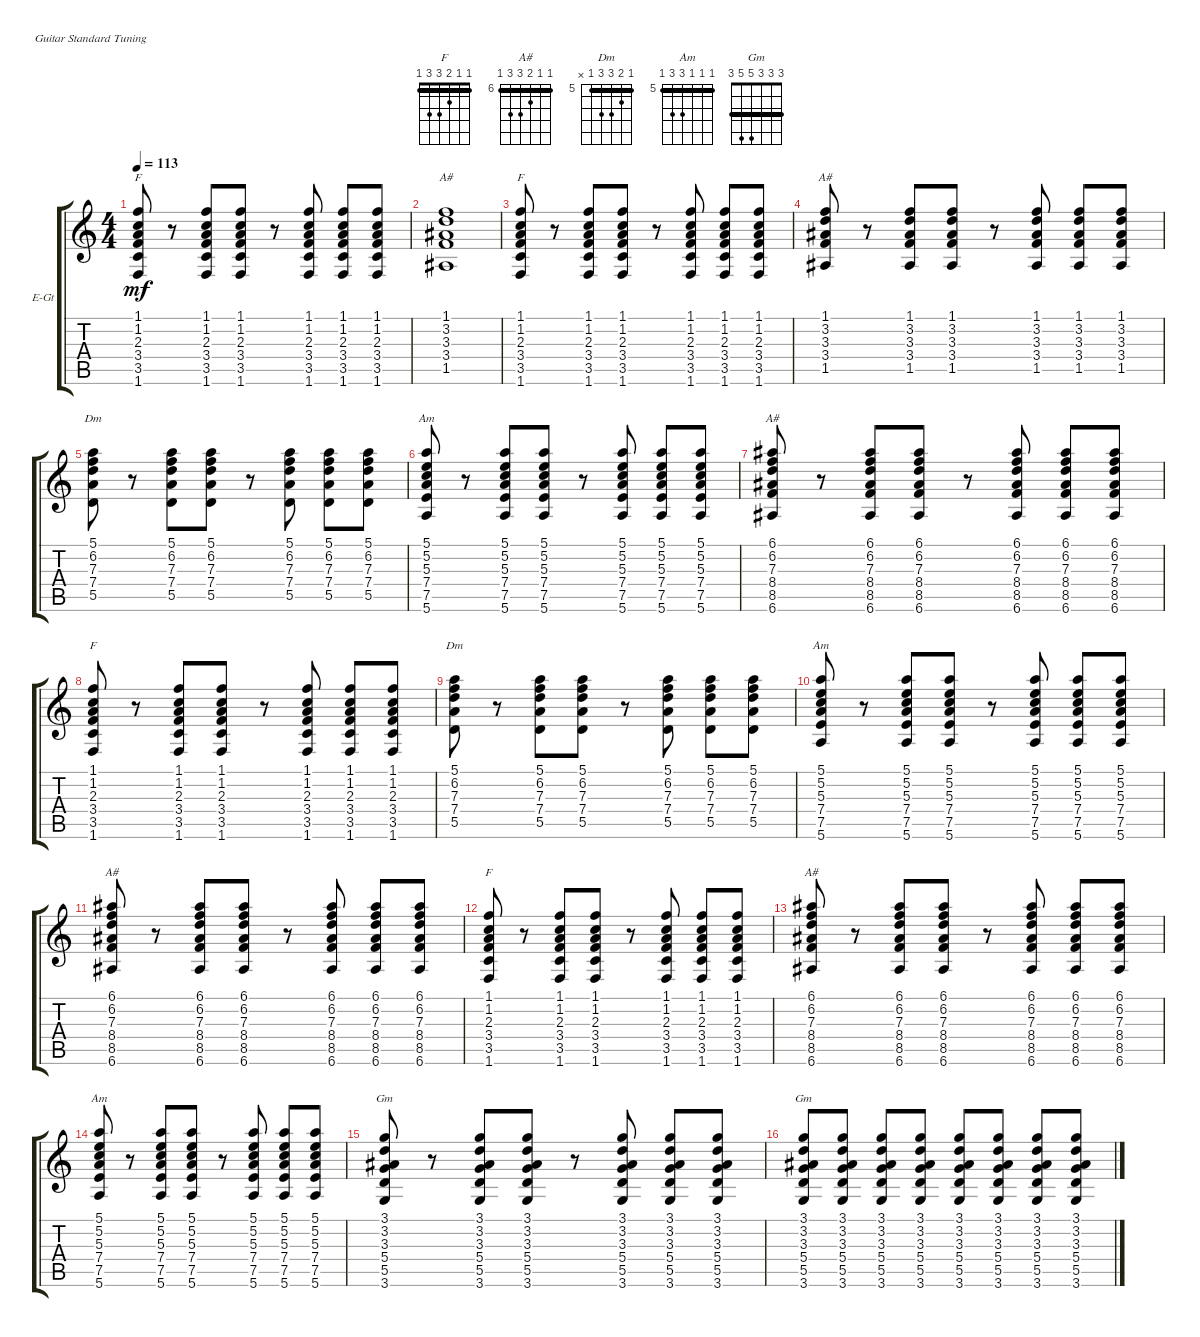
\defaultSystemsLayout 4
\bracketExtendMode groupsimilarinstruments
\firstSystemTrackNameOrientation horizontal
\otherSystemsTrackNameOrientation horizontal
\track ("Rythm" "E-Gt") {instrument electricguitarclean}
\staff {score tabs}
\tuning (E4 B3 G3 D3 A2 E2)
\chord ("F" 1 1 2 3 3 1) {barre (1 1)}
\chord ("A#" 1 3 3 3 1 x) {barre 1}
\chord ("Dm" 5 6 7 7 5 x) {firstfret 5 barre 5}
\chord ("Am" 5 5 5 7 7 5) {firstfret 5 barre (5 5 5)}
\chord ("A#" 6 6 7 8 8 6) {firstfret 6 barre (6 6)}
\chord ("Gm" 3 3 3 5 5 3) {barre (3 3 3)}
\ts (4 4)
\tempo 113
\clef g2
\scale
0.333333
\ks c
(1.6 3.5 3.4 2.3 1.2 1.1).8{ch "F" dy mf} r.8 (1.6 3.5 3.4 2.3 1.2 1.1).8 (1.6 3.5 3.4 2.3 1.2 1.1).8 r.8 (1.6 3.5 3.4 2.3 1.2 1.1).8 (1.6 3.5 3.4 2.3 1.2 1.1).8 (1.6 3.5 3.4 2.3 1.2 1.1).8 |
(1.5 3.4 3.3 3.2 1.1).1{ch "A#"} |
(1.6 3.5 3.4 2.3 1.2 1.1).8{ch "F"} r.8 (1.6 3.5 3.4 2.3 1.2 1.1).8 (1.6 3.5 3.4 2.3 1.2 1.1).8 r.8 (1.6 3.5 3.4 2.3 1.2 1.1).8 (1.6 3.5 3.4 2.3 1.2 1.1).8 (1.6 3.5 3.4 2.3 1.2 1.1).8 |
(1.5 3.4 3.3 3.2 1.1).8{ch "A#"} r.8 (1.5 3.4 3.3 3.2 1.1).8 (1.5 3.4 3.3 3.2 1.1).8 r.8 (1.5 3.4 3.3 3.2 1.1).8 (1.5 3.4 3.3 3.2 1.1).8 (1.5 3.4 3.3 3.2 1.1).8 |
(5.5 7.4 7.3 6.2 5.1).8{ch "Dm"} r.8 (5.5 7.4 7.3 6.2 5.1).8 (5.5 7.4 7.3 6.2 5.1).8 r.8 (5.5 7.4 7.3 6.2 5.1).8 (5.5 7.4 7.3 6.2 5.1).8 (5.5 7.4 7.3 6.2 5.1).8 |
(5.6 7.5 7.4 5.3 5.2 5.1).8{ch "Am"} r.8 (5.6 7.5 7.4 5.3 5.2 5.1).8 (5.6 7.5 7.4 5.3 5.2 5.1).8 r.8 (5.6 7.5 7.4 5.3 5.2 5.1).8 (5.6 7.5 7.4 5.3 5.2 5.1).8 (5.6 7.5 7.4 5.3 5.2 5.1).8 |
(6.6 8.5 8.4 7.3 6.2 6.1).8{ch "A#"} r.8 (6.6 8.5 8.4 7.3 6.2 6.1).8 (6.6 8.5 8.4 7.3 6.2 6.1).8 r.8 (6.6 8.5 8.4 7.3 6.2 6.1).8 (6.6 8.5 8.4 7.3 6.2 6.1).8 (6.6 8.5 8.4 7.3 6.2 6.1).8 |
(1.6 3.5 3.4 2.3 1.2 1.1).8{ch "F"} r.8 (1.6 3.5 3.4 2.3 1.2 1.1).8 (1.6 3.5 3.4 2.3 1.2 1.1).8 r.8 (1.6 3.5 3.4 2.3 1.2 1.1).8 (1.6 3.5 3.4 2.3 1.2 1.1).8 (1.6 3.5 3.4 2.3 1.2 1.1).8 |
(5.5 7.4 7.3 6.2 5.1).8{ch "Dm"} r.8 (5.5 7.4 7.3 6.2 5.1).8 (5.5 7.4 7.3 6.2 5.1).8 r.8 (5.5 7.4 7.3 6.2 5.1).8 (5.5 7.4 7.3 6.2 5.1).8 (5.5 7.4 7.3 6.2 5.1).8 |
(5.6 7.5 7.4 5.3 5.2 5.1).8{ch "Am"} r.8 (5.6 7.5 7.4 5.3 5.2 5.1).8 (5.6 7.5 7.4 5.3 5.2 5.1).8 r.8 (5.6 7.5 7.4 5.3 5.2 5.1).8 (5.6 7.5 7.4 5.3 5.2 5.1).8 (5.6 7.5 7.4 5.3 5.2 5.1).8 |
(6.6 8.5 8.4 7.3 6.2 6.1).8{ch "A#"} r.8 (6.6 8.5 8.4 7.3 6.2 6.1).8 (6.6 8.5 8.4 7.3 6.2 6.1).8 r.8 (6.6 8.5 8.4 7.3 6.2 6.1).8 (6.6 8.5 8.4 7.3 6.2 6.1).8 (6.6 8.5 8.4 7.3 6.2 6.1).8 |
(1.6 3.5 3.4 2.3 1.2 1.1).8{ch "F"} r.8 (1.6 3.5 3.4 2.3 1.2 1.1).8 (1.6 3.5 3.4 2.3 1.2 1.1).8 r.8 (1.6 3.5 3.4 2.3 1.2 1.1).8 (1.6 3.5 3.4 2.3 1.2 1.1).8 (1.6 3.5 3.4 2.3 1.2 1.1).8 |
(6.6 8.5 8.4 7.3 6.2 6.1).8{ch "A#"} r.8 (6.6 8.5 8.4 7.3 6.2 6.1).8 (6.6 8.5 8.4 7.3 6.2 6.1).8 r.8 (6.6 8.5 8.4 7.3 6.2 6.1).8 (6.6 8.5 8.4 7.3 6.2 6.1).8 (6.6 8.5 8.4 7.3 6.2 6.1).8 |
(5.6 7.5 7.4 5.3 5.2 5.1).8{ch "Am"} r.8 (5.6 7.5 7.4 5.3 5.2 5.1).8 (5.6 7.5 7.4 5.3 5.2 5.1).8 r.8 (5.6 7.5 7.4 5.3 5.2 5.1).8 (5.6 7.5 7.4 5.3 5.2 5.1).8 (5.6 7.5 7.4 5.3 5.2 5.1).8 |
(3.6 5.5 5.4 3.3 3.2 3.1).8{ch "Gm"} r.8 (3.6 5.5 5.4 3.3 3.2 3.1).8 (3.6 5.5 5.4 3.3 3.2 3.1).8 r.8 (3.6 5.5 5.4 3.3 3.2 3.1).8 (3.6 5.5 5.4 3.3 3.2 3.1).8 (3.6 5.5 5.4 3.3 3.2 3.1).8 |
(3.6 5.5 5.4 3.3 3.2 3.1).8{ch "Gm"} (3.6 5.5 5.4 3.3 3.2 3.1).8 (3.6 5.5 5.4 3.3 3.2 3.1).8 (3.6 5.5 5.4 3.3 3.2 3.1).8 (3.6 5.5 5.4 3.3 3.2 3.1).8 (3.6 5.5 5.4 3.3 3.2 3.1).8 (3.6 5.5 5.4 3.3 3.2 3.1).8 (3.6 5.5 5.4 3.3 3.2 3.1).8
